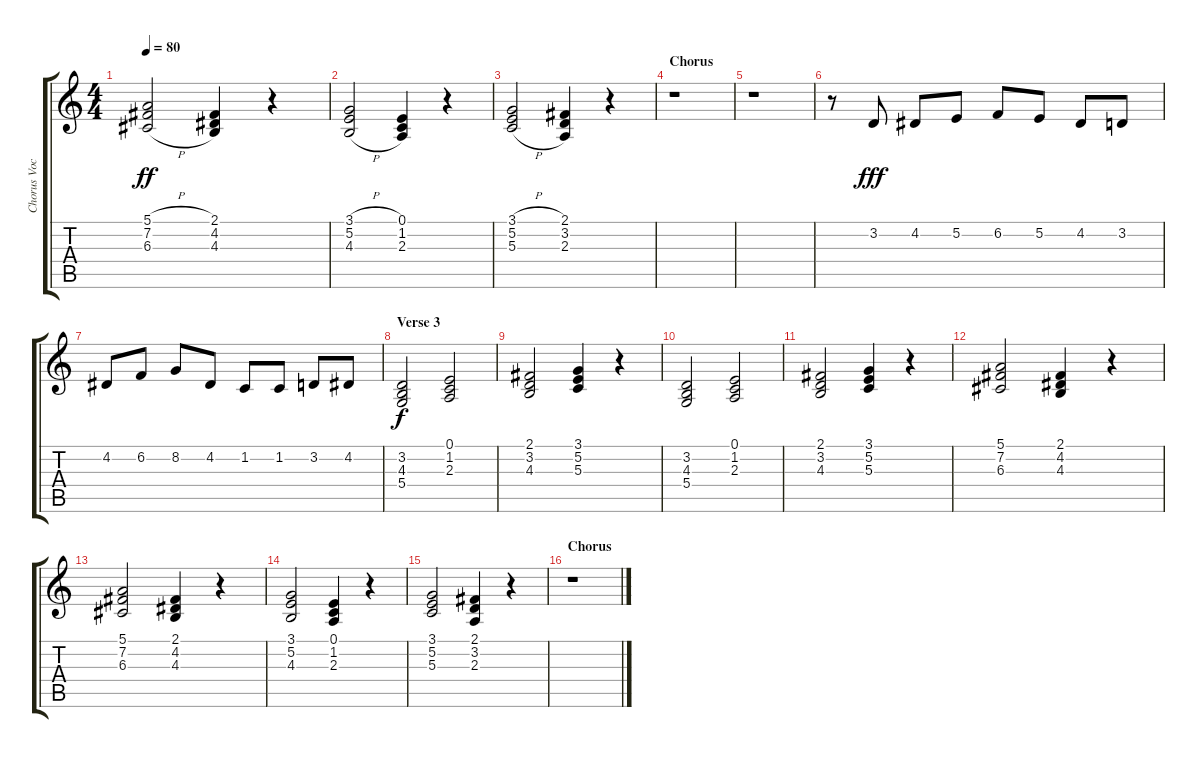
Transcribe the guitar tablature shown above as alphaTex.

\track ("Chorus Vocals" "Chorus Voc") {instrument choiraahs}
\staff {score tabs}
\tuning (E4 B3 G3 D3 A2 E2) {hide}
\ts (4 4)
\tempo 80
\clef g2
\ks c
(5.1{h} 7.2{h} 6.3{h}).2{dy ff} (2.1 4.2 4.3).4 r.4 |
(3.1{h} 5.2{h} 4.3{h}).2 (0.1 1.2 2.3).4 r.4 |
(3.1{h} 5.2{h} 5.3{h}).2 (2.1 3.2 2.3).4 r.4 |
\section ("" "Chorus")
r.1 |
r.1 |
r.8{volume 16 balance 15 instrument electricguitarjazz} 3.2.8{dy fff} 4.2.8 5.2.8 6.2.8 5.2.8 4.2.8 3.2.8 |
4.2.8 6.2.8 8.2.8 4.2.8 1.2.8 1.2.8 3.2.8 4.2.8 |
\section ("" "Verse 3")
(3.2 4.3 5.4).2{dy f instrument choiraahs} (0.1 1.2 2.3).2 |
(2.1 3.2 4.3).2 (3.1 5.2 5.3).4 r.4 |
(3.2 4.3 5.4).2 (0.1 1.2 2.3).2 |
(2.1 3.2 4.3).2 (3.1 5.2 5.3).4 r.4 |
(5.1 7.2 6.3).2 (2.1 4.2 4.3).4 r.4 |
(5.1 7.2 6.3).2 (2.1 4.2 4.3).4 r.4 |
(3.1 5.2 4.3).2 (0.1 1.2 2.3).4 r.4 |
(3.1 5.2 5.3).2 (2.1 3.2 2.3).4 r.4 |
\section ("" "Chorus")
r.1
